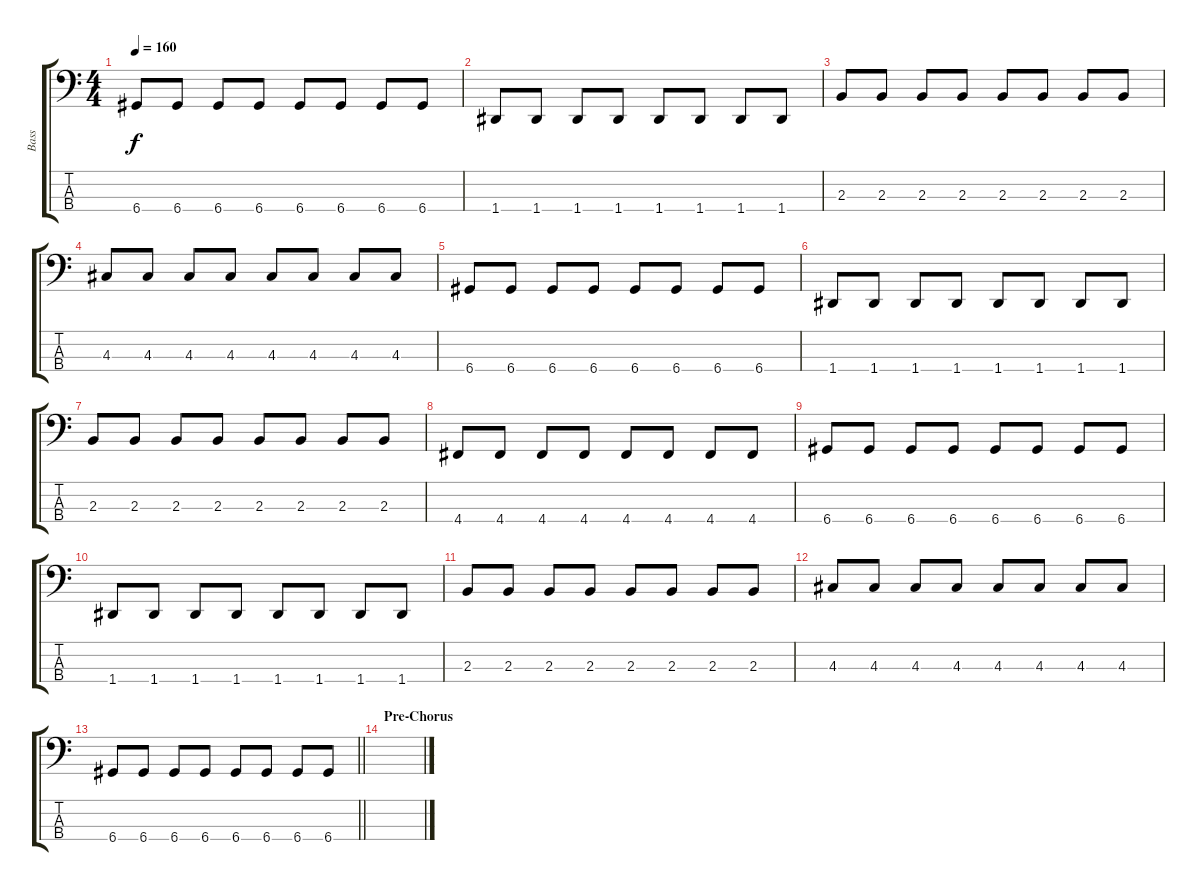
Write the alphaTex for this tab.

\track ("Bass" "Bass") {instrument electricbassfinger}
\staff {score tabs}
\tuning (G2 D2 A1 D1) {hide}
\ts (4 4)
\tempo 160
\clef f4
\ks c
6.4.8{dy f} 6.4.8 6.4.8 6.4.8 6.4.8 6.4.8 6.4.8 6.4.8 |
1.4.8 1.4.8 1.4.8 1.4.8 1.4.8 1.4.8 1.4.8 1.4.8 |
2.3.8 2.3.8 2.3.8 2.3.8 2.3.8 2.3.8 2.3.8 2.3.8 |
4.3.8 4.3.8 4.3.8 4.3.8 4.3.8 4.3.8 4.3.8 4.3.8 |
6.4.8 6.4.8 6.4.8 6.4.8 6.4.8 6.4.8 6.4.8 6.4.8 |
1.4.8 1.4.8 1.4.8 1.4.8 1.4.8 1.4.8 1.4.8 1.4.8 |
2.3.8 2.3.8 2.3.8 2.3.8 2.3.8 2.3.8 2.3.8 2.3.8 |
4.4.8 4.4.8 4.4.8 4.4.8 4.4.8 4.4.8 4.4.8 4.4.8 |
6.4.8 6.4.8 6.4.8 6.4.8 6.4.8 6.4.8 6.4.8 6.4.8 |
1.4.8 1.4.8 1.4.8 1.4.8 1.4.8 1.4.8 1.4.8 1.4.8 |
2.3.8 2.3.8 2.3.8 2.3.8 2.3.8 2.3.8 2.3.8 2.3.8 |
4.3.8 4.3.8 4.3.8 4.3.8 4.3.8 4.3.8 4.3.8 4.3.8 |
\barLineRight lightlight
6.4.8 6.4.8 6.4.8 6.4.8 6.4.8 6.4.8 6.4.8 6.4.8 |
\section ("" "Pre-Chorus")
